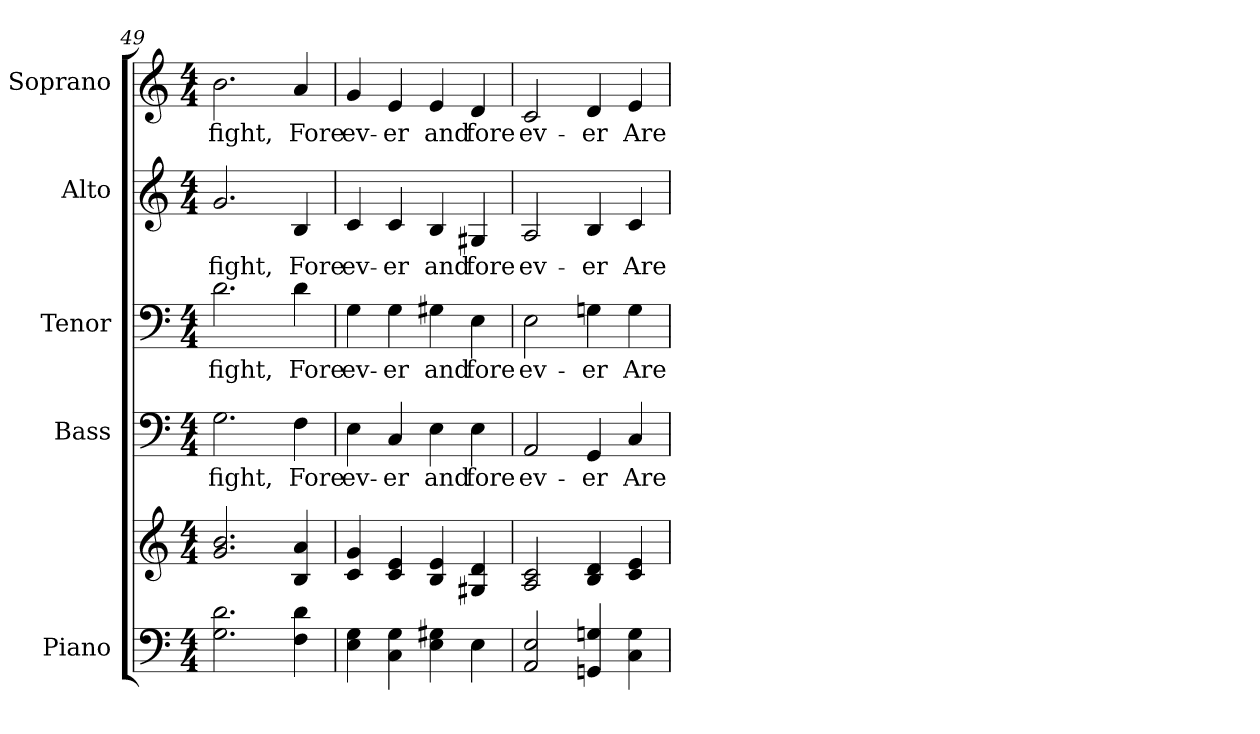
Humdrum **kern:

**kern	**kern	**kern	**text	**kern	**text	**kern	**text	**kern	**text
*part5	*part5	*part4	*part4	*part3	*part3	*part2	*part2	*part1	*part1
*staff6	*staff5	*staff4	*staff4	*staff3	*staff3	*staff2	*staff2	*staff1	*staff1
*I"Piano	*	*I"Bass	*	*I"Tenor	*	*I"Alto	*	*I"Soprano	*
*I'Pno.	*	*I'B.	*	*I'T.	*	*I'A.	*	*I'S.	*
*clefF4	*clefG2	*clefF4	*	*clefF4	*	*clefG2	*	*clefG2	*
*k[]	*k[]	*k[]	*	*k[]	*	*k[]	*	*k[]	*
*C:	*C:	*C:	*	*C:	*	*C:	*	*C:	*
*M4/4	*M4/4	*M4/4	*	*M4/4	*	*M4/4	*	*M4/4	*
=49	=49	=49	=49	=49	=49	=49	=49	=49	=49
!	!	!	!LO:LY:b:color=#000000	!	!	!	!	!	!
!	!	!	!	!	!LO:LY:b:color=#000000	!	!	!	!
!	!	!	!	!	!	!	!LO:LY:b:color=#000000	!	!
!	!	!	!	!	!	!	!	!	!LO:LY:b:color=#000000
2.Gi\ 2.di	2.gi/ 2.bi	2.Gi\	fight,	2.di\	fight,	2.gi/	fight,	2.bi\	fight,
!	!	!	!LO:LY:b:color=#000000	!	!	!	!	!	!
!	!	!	!	!	!LO:LY:b:color=#000000	!	!	!	!
!	!	!	!	!	!	!	!LO:LY:b:color=#000000	!	!
!	!	!	!	!	!	!	!	!	!LO:LY:b:color=#000000
4Fi\ 4di	4Bi/ 4ai	4Fi\	Fore	4di\	Fore	4Bi/	Fore	4ai/	Fore
!!LO:PB:g=z
=50	=50	=50	=50	=50	=50	=50	=50	=50	=50
!	!	!	!LO:LY:b:color=#000000	!	!	!	!	!	!
!	!	!	!	!	!LO:LY:b:color=#000000	!	!	!	!
!	!	!	!	!	!	!	!LO:LY:b:color=#000000	!	!
!	!	!	!	!	!	!	!	!	!LO:LY:b:color=#000000
4Ei\ 4Gi	4ci/ 4gi	4Ei\	ev-	4Gi\	ev-	4ci/	ev-	4gi/	ev-
!	!	!	!LO:LY:b:color=#000000	!	!	!	!	!	!
!	!	!	!	!	!LO:LY:b:color=#000000	!	!	!	!
!	!	!	!	!	!	!	!LO:LY:b:color=#000000	!	!
!	!	!	!	!	!	!	!	!	!LO:LY:b:color=#000000
4Ci\ 4Gi	4ci/ 4ei	4Ci/	-er	4Gi\	-er	4ci/	-er	4ei/	-er
!	!	!	!LO:LY:b:color=#000000	!	!	!	!	!	!
!	!	!	!	!	!LO:LY:b:color=#000000	!	!	!	!
!	!	!	!	!	!	!	!LO:LY:b:color=#000000	!	!
!	!	!	!	!	!	!	!	!	!LO:LY:b:color=#000000
4Ei\ 4G#Xi	4Bi/ 4ei	4Ei\	and	4G#Xi\	and	4Bi/	and	4ei/	and
!	!	!	!LO:LY:b:color=#000000	!	!	!	!	!	!
!	!	!	!	!	!LO:LY:b:color=#000000	!	!	!	!
!	!	!	!	!	!	!	!LO:LY:b:color=#000000	!	!
!	!	!	!	!	!	!	!	!	!LO:LY:b:color=#000000
4Ei\	4G#Xi/ 4di	4Ei\	fore	4Ei\	fore	4G#Xi/	fore	4di/	fore
=51	=51	=51	=51	=51	=51	=51	=51	=51	=51
!	!	!	!LO:LY:b:color=#000000	!	!	!	!	!	!
!	!	!	!	!	!LO:LY:b:color=#000000	!	!	!	!
!	!	!	!	!	!	!	!LO:LY:b:color=#000000	!	!
!	!	!	!	!	!	!	!	!	!LO:LY:b:color=#000000
2AAi/ 2Ei	2Ai/ 2ci	2AAi/	ev-	2Ei\	ev-	2Ai/	ev-	2ci/	ev-
!	!	!	!LO:LY:b:color=#000000	!	!	!	!	!	!
!	!	!	!	!	!LO:LY:b:color=#000000	!	!	!	!
!	!	!	!	!	!	!	!LO:LY:b:color=#000000	!	!
!	!	!	!	!	!	!	!	!	!LO:LY:b:color=#000000
4GGni/ 4Gni	4Bi/ 4di	4GGi/	-er	4Gni\	-er	4Bi/	-er	4di/	-er
!	!	!	!LO:LY:b:color=#000000	!	!	!	!	!	!
!	!	!	!	!	!LO:LY:b:color=#000000	!	!	!	!
!	!	!	!	!	!	!	!LO:LY:b:color=#000000	!	!
!	!	!	!	!	!	!	!	!	!LO:LY:b:color=#000000
4Ci\ 4Gi	4ci/ 4ei	4Ci/	Are	4Gi\	Are	4ci/	Are	4ei/	Are
=	=	=	=	=	=	=	=	=	=
*-	*-	*-	*-	*-	*-	*-	*-	*-	*-
